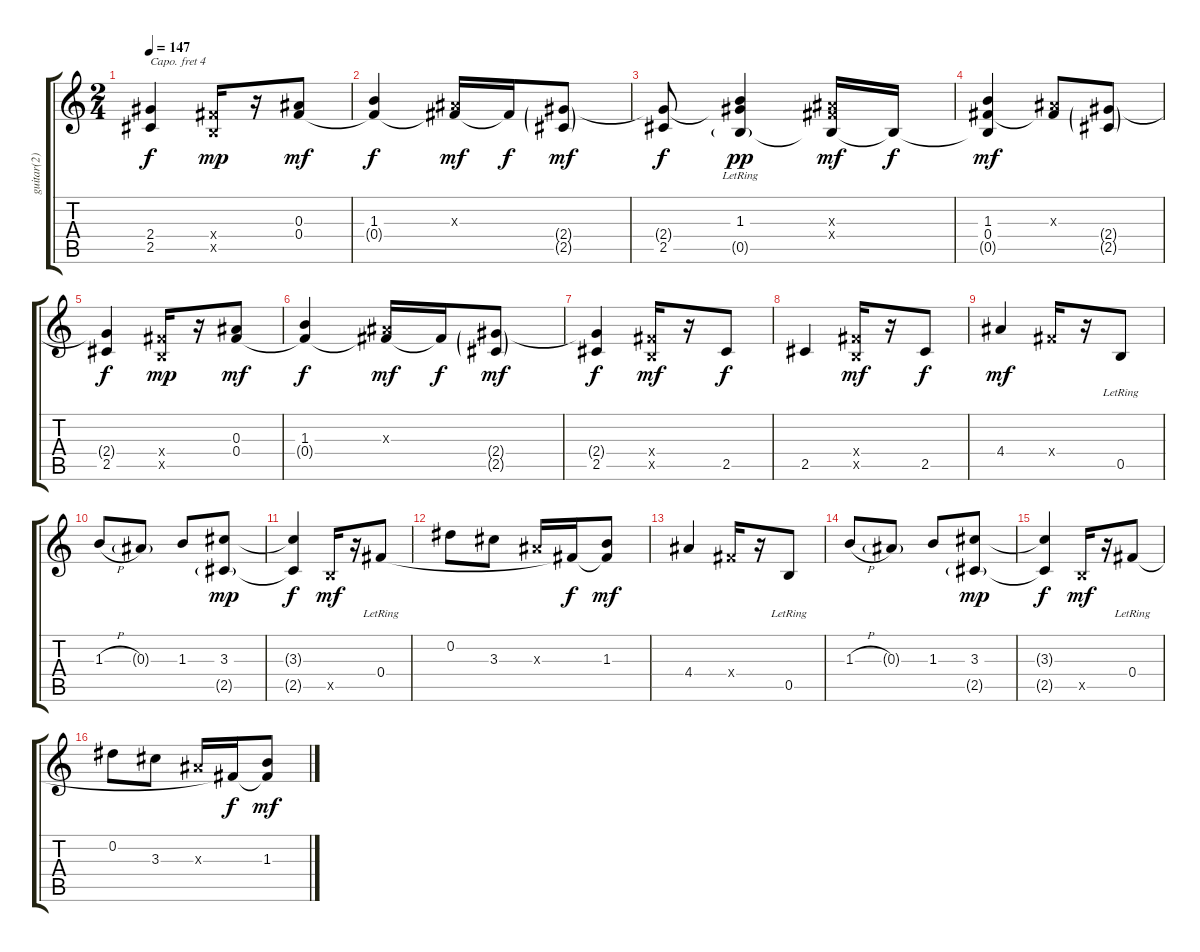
\track ("guitar(2)" "guitar(2)") {instrument electricguitarclean}
\staff {score tabs}
\capo 4
\tuning (E4 B3 Gb3 D3 G2 E2) {hide}
\ts (2 4)
\tempo 147
\clef g2
\ks c
(2.4{t} 2.5).4{dy f} (0.4{x} 0.5{x}).16{dy mp} r.16 (0.3 0.4).8{dy mf} |
(1.3 0.4{t}).4{dy f} (0.3{x} 0.4{t}).16{dy mf} 0.4{t}.16{dy f} (2.4{g} 2.5{g}).8{dy mf} |
(2.4{t} 2.5).8{dy f} (1.3 2.4{t} 0.5{g lr}).4{dy pp} (0.3{x} 0.4{x} 0.5{t}).16{dy mf} 0.5{t}.16{dy f} |
(1.3 0.4 0.5{t}).4{dy mf} (0.3{x} 0.4{t}).8 (2.4{g} 2.5{g}).8 |
(2.4{t} 2.5).4{dy f} (0.4{x} 0.5{x}).16{dy mp} r.16 (0.3 0.4).8{dy mf} |
(1.3 0.4{t}).4{dy f} (0.3{x} 0.4{t}).16{dy mf} 0.4{t}.16{dy f} (2.4{g} 2.5{g}).8{dy mf} |
(2.4{t} 2.5).4{dy f} (0.4{x} 0.5{x}).16{dy mf} r.16 2.5.8{dy f} |
2.5.4 (0.4{x} 0.5{x}).16{dy mf} r.16 2.5.8{dy f} |
4.4.4{dy mf} 0.4{x}.16 r.16 0.5{lr}.8 |
1.3{h}.8 0.3{g}.8 1.3.8 (3.3 2.5{g}).8{dy mp} |
(3.3{t} 2.5{t}).4{dy f} 0.5{x}.16{dy mf} r.16 0.4{lr}.8 |
0.2.8 3.3.8 0.3{x}.16 0.4{t}.16{dy f} (1.3 0.4{t}).8{dy mf} |
4.4.4 0.4{x}.16 r.16 0.5{lr}.8 |
1.3{h}.8 0.3{g}.8 1.3.8 (3.3 2.5{g}).8{dy mp} |
(3.3{t} 2.5{t}).4{dy f} 0.5{x}.16{dy mf} r.16 0.4{lr}.8 |
0.2.8 3.3.8 0.3{x}.16 0.4{t}.16{dy f} (1.3 0.4{t}).8{dy mf}
